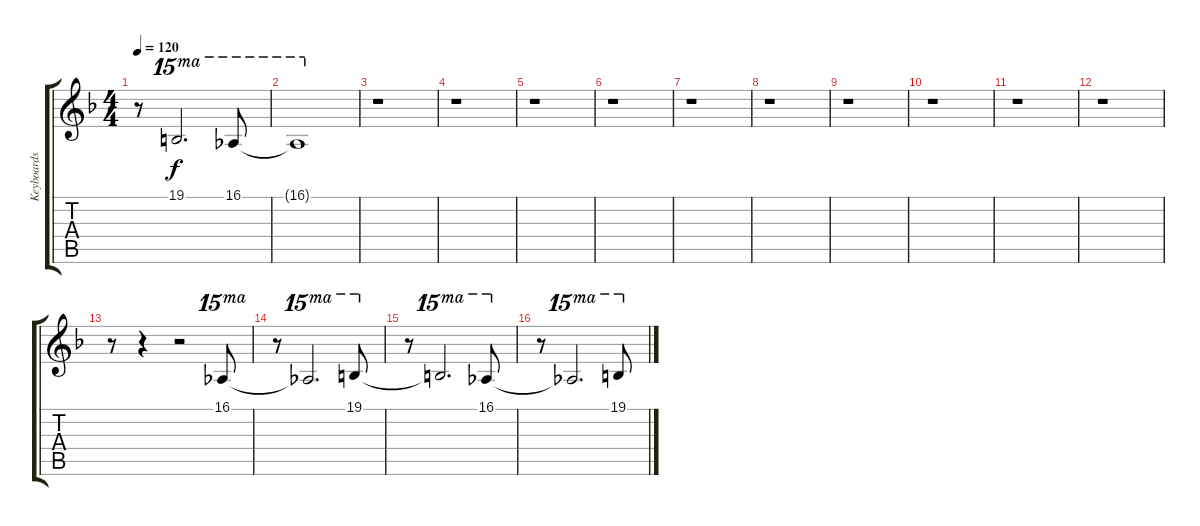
\track ("Keyboards" "Keyboards") {instrument harpsichord}
\staff {score tabs}
\tuning (E4 B3 G3 D3 A2 E2) {hide}
\ts (4 4)
\tempo 120
\clef g2
\ks f
r.8{dy f} 19.1{t}.2{d ot 15ma} 16.1.8{ot 15ma} |
16.1{t}.1{ot 15ma} |
r.1 |
r.1 |
r.1 |
r.1 |
r.1 |
r.1 |
r.1 |
r.1 |
r.1 |
r.1 |
r.8 r.4 r.2 16.1.8{ot 15ma} |
r.8 16.1{t}.2{d ot 15ma} 19.1.8{ot 15ma} |
r.8 19.1{t}.2{d ot 15ma} 16.1.8{ot 15ma} |
r.8 16.1{t}.2{d ot 15ma} 19.1.8{ot 15ma}
